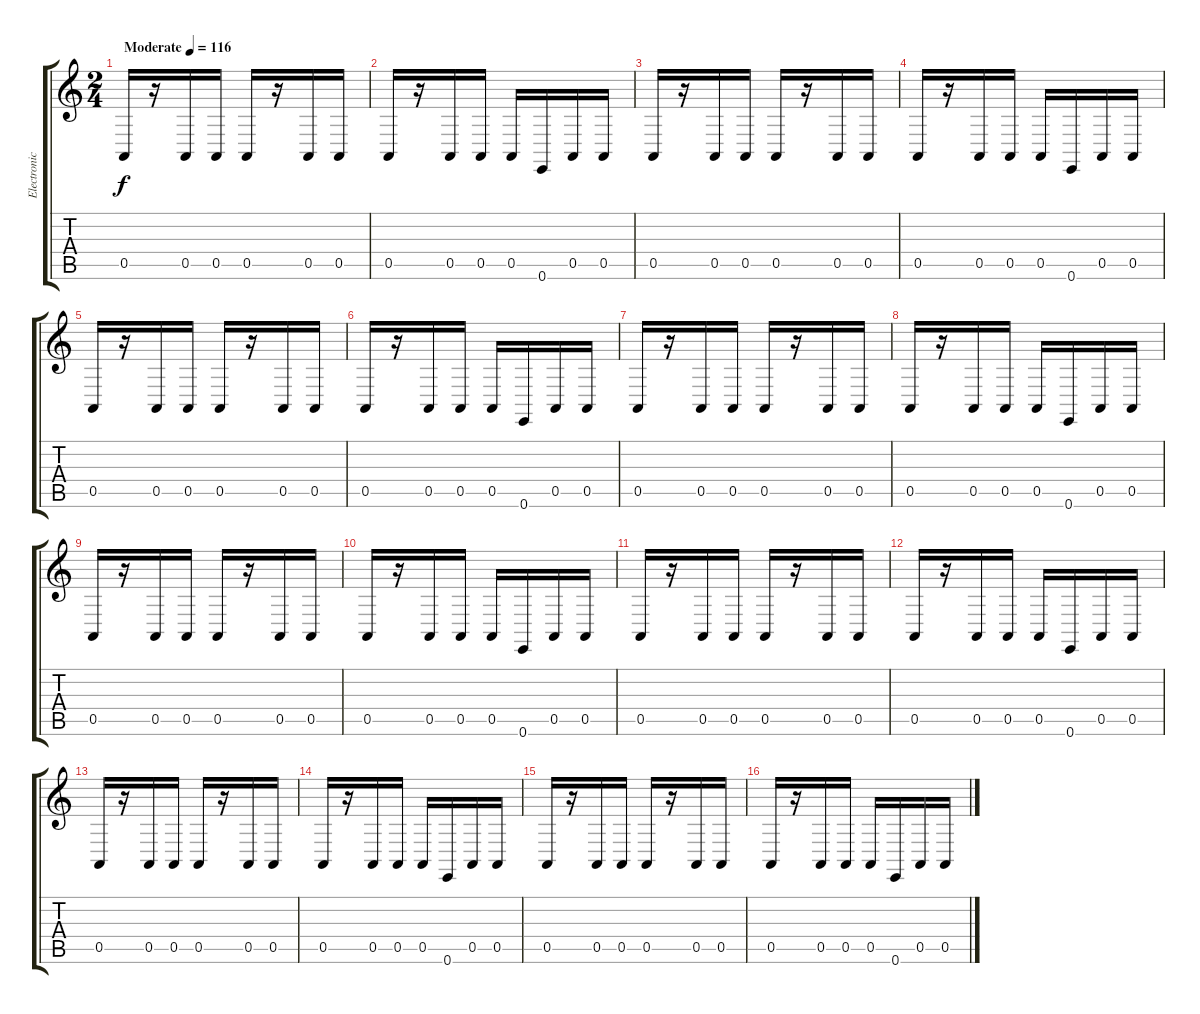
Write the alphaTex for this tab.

\track ("Electronic Percussions II" "Electronic") {instrument melodictom}
\staff {score tabs}
\tuning (E4 B3 G3 D3 A2 E2) {hide}
\ts (2 4)
\tempo (116 "Moderate")
\clef g2
\ks c
0.5.16{dy f instrument melodictom} r.16 0.5.16 0.5.16 0.5.16 r.16 0.5.16 0.5.16 |
0.5.16 r.16 0.5.16 0.5.16 0.5.16 0.6.16 0.5.16 0.5.16 |
0.5.16 r.16 0.5.16 0.5.16 0.5.16 r.16 0.5.16 0.5.16 |
0.5.16 r.16 0.5.16 0.5.16 0.5.16 0.6.16 0.5.16 0.5.16 |
0.5.16 r.16 0.5.16 0.5.16 0.5.16 r.16 0.5.16 0.5.16 |
0.5.16 r.16 0.5.16 0.5.16 0.5.16 0.6.16 0.5.16 0.5.16 |
0.5.16 r.16 0.5.16 0.5.16 0.5.16 r.16 0.5.16 0.5.16 |
0.5.16 r.16 0.5.16 0.5.16 0.5.16 0.6.16 0.5.16 0.5.16 |
0.5.16 r.16 0.5.16 0.5.16 0.5.16 r.16 0.5.16 0.5.16 |
0.5.16 r.16 0.5.16 0.5.16 0.5.16 0.6.16 0.5.16 0.5.16 |
0.5.16 r.16 0.5.16 0.5.16 0.5.16 r.16 0.5.16 0.5.16 |
0.5.16 r.16 0.5.16 0.5.16 0.5.16 0.6.16 0.5.16 0.5.16 |
0.5.16 r.16 0.5.16 0.5.16 0.5.16 r.16 0.5.16 0.5.16 |
0.5.16 r.16 0.5.16 0.5.16 0.5.16 0.6.16 0.5.16 0.5.16 |
0.5.16 r.16 0.5.16 0.5.16 0.5.16 r.16 0.5.16 0.5.16 |
0.5.16 r.16 0.5.16 0.5.16 0.5.16 0.6.16 0.5.16 0.5.16
